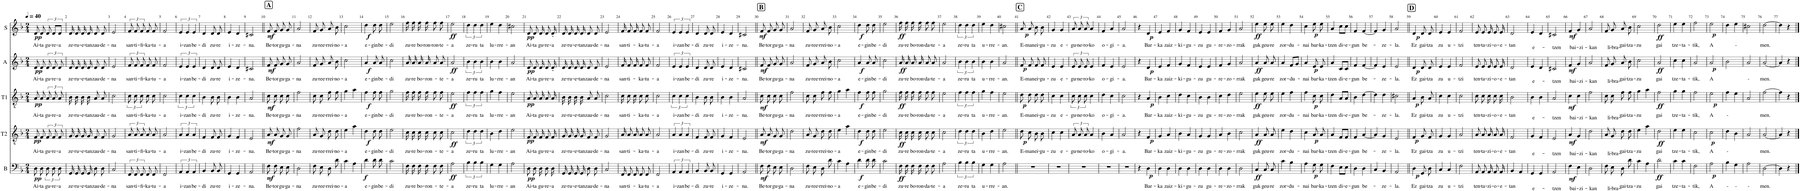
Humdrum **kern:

**kern	**text	**dynam	**kern	**text	**dynam	**kern	**text	**dynam	**kern	**text	**dynam	**kern	**text	**dynam
*part5	*part5	*part5	*part4	*part4	*part4	*part3	*part3	*part3	*part2	*part2	*part2	*part1	*part1	*part1
*staff5	*staff5	*staff5	*staff4	*staff4	*staff4	*staff3	*staff3	*staff3	*staff2	*staff2	*staff2	*staff1	*staff1	*staff1
*I"B	*	*	*I"T2	*	*	*I"T1	*	*	*I"A	*	*	*I"S	*	*
*I'B	*	*	*I'T2	*	*	*I'T2	*	*	*I'A	*	*	*I'S	*	*
*clefF4	*	*	*clefGv2	*	*	*clefGv2	*	*	*clefG2	*	*	*clefG2	*	*
*k[b-]	*	*	*k[b-]	*	*	*k[b-]	*	*	*k[b-]	*	*	*k[b-]	*	*
*M2/4	*	*	*M2/4	*	*	*M2/4	*	*	*M2/4	*	*	*M2/4	*	*
*MM40	*	*	*MM40	*	*	*MM40	*	*	*MM40	*	*	*MM40	*	*
=1	=1	=1	=1	=1	=1	=1	=1	=1	=1	=1	=1	=1	=1	=1
!	!LO:LY:b	!LO:DY:b	!	!LO:LY:b	!LO:DY:b	!	!LO:LY:b	!LO:DY:b	!	!LO:LY:b	!LO:DY:b	!	!LO:LY:b	!LO:DY:b
8D\	Ai-	pp	8F/	Ai-	pp	8A/	Ai-	pp	8d/	Ai-	pp	8d/	Ai-	pp
!	!LO:LY:b	!	!	!LO:LY:b	!	!	!LO:LY:b	!	!	!LO:LY:b	!	!	!LO:LY:b	!
8D\	-ta	.	8F/	-ta	.	8A/	-ta	.	8d/	-ta	.	8d/	-ta	.
!	!LO:LY:b	!	!	!LO:LY:b	!	!	!LO:LY:b	!	!	!LO:LY:b	!	!	!LO:LY:b	!
12D\	gu-	.	12F/	gu-	.	12A/	gu-	.	12d/	gu-	.	12d/	gu-	.
!	!LO:LY:b	!	!	!LO:LY:b	!	!	!LO:LY:b	!	!	!LO:LY:b	!	!	!LO:LY:b	!
12D\	-re-	.	12F/	-re-	.	12A/	-re-	.	12d/	-re-	.	12d/L	-re-	.
!	!LO:LY:b	!	!	!LO:LY:b	!	!	!LO:LY:b	!	!	!LO:LY:b	!	!	!LO:LY:b	!
12D\	-a	.	12F/	-a	.	12A/	-a	.	12d/	-a	.	12d/J	-a	.
=2	=2	=2	=2	=2	=2	=2	=2	=2	=2	=2	=2	=2	=2	=2
!	!LO:LY:b	!	!	!LO:LY:b	!	!	!LO:LY:b	!	!	!LO:LY:b	!	!	!LO:LY:b	!
16GG/	ze-	.	16G/	ze-	.	16B-\	ze-	.	16d/	ze-	.	16d/	ze-	.
!	!LO:LY:b	!	!	!LO:LY:b	!	!	!LO:LY:b	!	!	!LO:LY:b	!	!	!LO:LY:b	!
16GG/	-ru-	.	16G/	-ru-	.	16B-\	-ru-	.	16d/	-ru-	.	16d/	-ru-	.
!	!LO:LY:b	!	!	!LO:LY:b	!	!	!LO:LY:b	!	!	!LO:LY:b	!	!	!LO:LY:b	!
16GG/	-e-	.	16G/	-e-	.	16B-\	-e-	.	16d/	-e-	.	16d/	-e-	.
!	!LO:LY:b	!	!	!LO:LY:b	!	!	!LO:LY:b	!	!	!LO:LY:b	!	!	!LO:LY:b	!
16GG/	-tan	.	16G/	-tan	.	16B-\	-tan	.	16d/	-tan	.	16d/	-tan	.
!	!LO:LY:b	!	!	!LO:LY:b	!	!	!LO:LY:b	!	!	!LO:LY:b	!	!	!LO:LY:b	!
8D\	zau-	.	8F/	zau-	.	8A/	zau-	.	8d/	zau-	.	8d/	zau-	.
!	!LO:LY:b	!	!	!LO:LY:b	!	!	!LO:LY:b	!	!	!LO:LY:b	!	!	!LO:LY:b	!
8D\	-de-	.	8F/	-de-	.	8A/	-de-	.	8d/	-de-	.	8d/	-de-	.
=3	=3	=3	=3	=3	=3	=3	=3	=3	=3	=3	=3	=3	=3	=3
!	!LO:LY:b	!	!	!LO:LY:b	!	!	!LO:LY:b	!	!	!LO:LY:b	!	!	!LO:LY:b	!
2C/	-na	.	2G/	-na	.	2c\	-na	.	2e/	-na	.	2e/	-na	.
=4	=4	=4	=4	=4	=4	=4	=4	=4	=4	=4	=4	=4	=4	=4
!	!LO:LY:b	!	!	!LO:LY:b	!	!	!LO:LY:b	!	!	!LO:LY:b	!	!	!LO:LY:b	!
12FF/	san-	.	12A/	san-	.	12c\	san-	.	12f/	san-	.	12f/	san-	.
!	!LO:LY:b	!	!	!LO:LY:b	!	!	!LO:LY:b	!	!	!LO:LY:b	!	!	!LO:LY:b	!
12FF/	-ti-	.	12A/	-ti-	.	12c\	-ti-	.	12f/	-ti-	.	12f/	-ti-	.
!	!LO:LY:b	!	!	!LO:LY:b	!	!	!LO:LY:b	!	!	!LO:LY:b	!	!	!LO:LY:b	!
12FF/	-fi-	.	12A/	-fi-	.	12c\	-fi-	.	12f/	-fi-	.	12f/	-fi-	.
!	!LO:LY:b	!	!	!LO:LY:b	!	!	!LO:LY:b	!	!	!LO:LY:b	!	!	!LO:LY:b	!
8FF/	-ka-	.	8A/	-ka-	.	8c\	-ka-	.	8f/	-ka-	.	8f/	-ka-	.
!	!LO:LY:b	!	!	!LO:LY:b	!	!	!LO:LY:b	!	!	!LO:LY:b	!	!	!LO:LY:b	!
8FF/	-tu-	.	8A/	-tu-	.	8c\	-tu-	.	8f/	-tu-	.	8f/	-tu-	.
=5	=5	=5	=5	=5	=5	=5	=5	=5	=5	=5	=5	=5	=5	=5
!	!LO:LY:b	!	!	!LO:LY:b	!	!	!LO:LY:b	!	!	!LO:LY:b	!	!	!LO:LY:b	!
2FF/	-a	.	2A/	-a	.	2c\	-a	.	2f/	-a	.	2f/	-a	.
=6	=6	=6	=6	=6	=6	=6	=6	=6	=6	=6	=6	=6	=6	=6
!	!LO:LY:b	!	!	!LO:LY:b	!	!	!LO:LY:b	!	!	!LO:LY:b	!	!	!LO:LY:b	!
6AA/	i-	.	6A/	i-	.	6c\	i-	.	6e/	i-	.	6e/	i-	.
!	!LO:LY:b	!	!	!LO:LY:b	!	!	!LO:LY:b	!	!	!LO:LY:b	!	!	!LO:LY:b	!
6AA/	-zan	.	6A/	-zan	.	6c\	-zan	.	6e/	-zan	.	6e/	-zan	.
!	!LO:LY:b	!	!	!LO:LY:b	!	!	!LO:LY:b	!	!	!LO:LY:b	!	!	!LO:LY:b	!
6AA/	be-	.	6A/	be-	.	6c\	be-	.	6e/	be-	.	6e/	be-	.
=7	=7	=7	=7	=7	=7	=7	=7	=7	=7	=7	=7	=7	=7	=7
!	!LO:LY:b	!	!	!LO:LY:b	!	!	!LO:LY:b	!	!	!LO:LY:b	!	!	!LO:LY:b	!
4BB-/	-di	.	4F/	-di	.	4B-\	-di	.	4d/	-di	.	4d/	-di	.
!	!LO:LY:b	!	!	!LO:LY:b	!	!	!LO:LY:b	!	!	!LO:LY:b	!	!	!LO:LY:b	!
8BB-/	zu-	.	8F/	zu-	.	8B-\	zu-	.	8d/	zu-	.	8d/	zu-	.
!	!LO:LY:b	!	!	!LO:LY:b	!	!	!LO:LY:b	!	!	!LO:LY:b	!	!	!LO:LY:b	!
8BB-/	-re	.	8F/	-re	.	8B-\	-re	.	8d/	-re	.	8d/	-re	.
=8	=8	=8	=8	=8	=8	=8	=8	=8	=8	=8	=8	=8	=8	=8
!	!LO:LY:b	!	!	!LO:LY:b	!	!	!LO:LY:b	!	!	!LO:LY:b	!	!	!LO:LY:b	!
4GG/	i-	.	4G/	i-	.	4B-\	i-	.	4e/	i-	.	4e/	i-	.
!	!LO:LY:b	!	!	!LO:LY:b	!	!	!LO:LY:b	!	!	!LO:LY:b	!	!	!LO:LY:b	!
4GG/	-ze-	.	4F/	-ze-	.	4B-\	-ze-	.	4d/	-ze-	.	4d/	-ze-	.
=9	=9	=9	=9	=9	=9	=9	=9	=9	=9	=9	=9	=9	=9	=9
!	!LO:LY:b	!	!	!LO:LY:b	!	!	!LO:LY:b	!	!	!LO:LY:b	!	!	!LO:LY:b	!
2AA/	-na.	.	2E/	-na.	.	2A/	-na.	.	2c#X/	-na.	.	2c#X/	-na.	.
!!LO:REH:place=s1:a:B:cj:fs=14:t=A
=10||	=10||	=10||	=10||	=10||	=10||	=10||	=10||	=10||	=10||	=10||	=10||	=10||	=10||	=10||
!	!LO:LY:b	!LO:DY:b	!	!LO:LY:b	!LO:DY:b	!	!LO:LY:b	!LO:DY:b	!	!LO:LY:b	!LO:DY:b	!	!LO:LY:b	!LO:DY:b
8F\	Be-	mf	8A/	Be-	mf	8c\	Be-	mf	8f/	Be-	mf	8f/	Be-	mf
!	!LO:LY:b	!	!	!LO:LY:b	!	!	!LO:LY:b	!	!	!LO:LY:b	!	!	!LO:LY:b	!
8F\	-tor	.	8A/	-tor	.	8c\	-tor	.	8f/	-tor	.	8f/	-tor	.
!	!LO:LY:b	!	!	!LO:LY:b	!	!	!LO:LY:b	!	!	!LO:LY:b	!	!	!LO:LY:b	!
8E\	gu-	.	8G/	gu-	.	8c\	gu-	.	8g/	gu-	.	8g/	gu-	.
!	!LO:LY:b	!	!	!LO:LY:b	!	!	!LO:LY:b	!	!	!LO:LY:b	!	!	!LO:LY:b	!
8E\	-ga-	.	8G/	-ga-	.	8c\	-ga-	.	8g/	-ga-	.	8g/	-ga-	.
=11	=11	=11	=11	=11	=11	=11	=11	=11	=11	=11	=11	=11	=11	=11
!	!LO:LY:b	!	!	!LO:LY:b	!	!	!LO:LY:b	!	!	!LO:LY:b	!	!	!LO:LY:b	!
2D\	-na	.	2f\	-na	.	2f\	-na	.	2a/	-na	.	2a/	-na	.
=12	=12	=12	=12	=12	=12	=12	=12	=12	=12	=12	=12	=12	=12	=12
!	!LO:LY:b	!	!	!LO:LY:b	!	!	!LO:LY:b	!	!	!LO:LY:b	!	!	!LO:LY:b	!
8F\	zu-	.	8A/	zu-	.	8c\	zu-	.	8f/	zu-	.	8f/	zu-	.
!	!LO:LY:b	!	!	!LO:LY:b	!	!	!LO:LY:b	!	!	!LO:LY:b	!	!	!LO:LY:b	!
8E\	-ree-	.	8G/	-ree-	.	8c\	-ree-	.	8g/	-ree-	.	8g/	-ree-	.
!	!LO:LY:b	!	!	!LO:LY:b	!	!	!LO:LY:b	!	!	!LO:LY:b	!	!	!LO:LY:b	!
8D\	-rrei-	.	8d\	-rrei-	.	8f\	-rrei-	.	8a/	-rrei-	.	8a/	-rrei-	.
!	!LO:LY:b	!	!	!LO:LY:b	!	!	!LO:LY:b	!	!	!LO:LY:b	!	!	!LO:LY:b	!
8d\	-no-	.	8d\	-no-	.	8f\	-no-	.	8b-\	-no-	.	8b-\	-no-	.
=13	=13	=13	=13	=13	=13	=13	=13	=13	=13	=13	=13	=13	=13	=13
!	!LO:LY:b	!	!	!LO:LY:b	!	!	!LO:LY:b	!	!	!LO:LY:b	!	!	!LO:LY:b	!
4c\	-a	.	4e\	-a	.	4g\	-a	.	2cc\	-a	.	2cc\	-a	.
4A\	.	.	4a\	.	.	4a\	.	.	.	.	.	.	.	.
=14	=14	=14	=14	=14	=14	=14	=14	=14	=14	=14	=14	=14	=14	=14
!	!LO:LY:b	!LO:DY:b	!	!LO:LY:b	!LO:DY:b	!	!LO:LY:b	!LO:DY:b	!	!LO:LY:b	!LO:DY:b	!	!LO:LY:b	!LO:DY:b
4d\	e-	f	4d\	e-	f	4f\	e-	f	4a/	e-	f	4dd\	e-	f
!	!LO:LY:b	!	!	!LO:LY:b	!	!	!LO:LY:b	!	!	!LO:LY:b	!	!	!LO:LY:b	!
8d\	-gin	.	8d\	-gin	.	8f\	-gin	.	8a/	-gin	.	8dd\	-gin	.
!	!LO:LY:b	!	!	!LO:LY:b	!	!	!LO:LY:b	!	!	!LO:LY:b	!	!	!LO:LY:b	!
8d\	be-	.	8d\	be-	.	8f\	be-	.	8a/	be-	.	8dd\	be-	.
=15	=15	=15	=15	=15	=15	=15	=15	=15	=15	=15	=15	=15	=15	=15
!	!LO:LY:b	!	!	!LO:LY:b	!	!	!LO:LY:b	!	!	!LO:LY:b	!	!	!LO:LY:b	!
2c\	-di	.	2e\	-di	.	2g\	-di	.	2cc\	-di	.	2ee\	-di	.
=16	=16	=16	=16	=16	=16	=16	=16	=16	=16	=16	=16	=16	=16	=16
!	!LO:LY:b	!	!	!LO:LY:b	!	!	!LO:LY:b	!	!	!LO:LY:b	!	!	!LO:LY:b	!
16F\	zu-	.	16c\	zu-	.	16f\	zu-	.	16a/	zu-	.	16ff\	zu-	.
!	!LO:LY:b	!	!	!LO:LY:b	!	!	!LO:LY:b	!	!	!LO:LY:b	!	!	!LO:LY:b	!
16F\	-re	.	16c\	-re	.	16f\	-re	.	16a/	-re	.	16ff\	-re	.
!	!LO:LY:b	!	!	!LO:LY:b	!	!	!LO:LY:b	!	!	!LO:LY:b	!	!	!LO:LY:b	!
16F\	bo-	.	16c\	bo-	.	16f\	bo-	.	16a/	bo-	.	16ff\	bo-	.
!	!LO:LY:b	!	!	!LO:LY:b	!	!	!LO:LY:b	!	!	!LO:LY:b	!	!	!LO:LY:b	!
16F\	-ron-	.	16c\	-ron-	.	16f\	-ron-	.	16a/	-ron-	.	16ff\	-ron-	.
!	!	!	!	!	!	!	!	!	!	!	!	!	!LO:LY:b	!
8F\	.	.	8c\	.	.	8f\	.	.	8a/	.	.	8ff\	-ron-	.
!	!LO:LY:b	!	!	!LO:LY:b	!	!	!LO:LY:b	!	!	!LO:LY:b	!	!	!LO:LY:b	!
8F\	-te-	.	8c\	-te-	.	8f\	-te-	.	8a/	-te-	.	8ff\	-te-	.
=17	=17	=17	=17	=17	=17	=17	=17	=17	=17	=17	=17	=17	=17	=17
!	!LO:LY:b	!LO:DY:b	!	!LO:LY:b	!LO:DY:b	!	!LO:LY:b	!LO:DY:b	!	!LO:LY:b	!LO:DY:b	!	!LO:LY:b	!LO:DY:b
2A\	-a	ff	2c\	-a	ff	2e\	-a	ff	2a/	-a	ff	2ee\	-a	ff
=18	=18	=18	=18	=18	=18	=18	=18	=18	=18	=18	=18	=18	=18	=18
!	!LO:LY:b	!	!	!LO:LY:b	!	!	!LO:LY:b	!	!	!LO:LY:b	!	!	!LO:LY:b	!
6B-\	ze-	.	6d\	ze-	.	6f\	ze-	.	6b-\	ze-	.	6dd\	ze-	.
!	!LO:LY:b	!	!	!LO:LY:b	!	!	!LO:LY:b	!	!	!LO:LY:b	!	!	!LO:LY:b	!
6B-\	-ru	.	6d\	-ru	.	6f\	-ru	.	6b-\	-ru	.	6dd\	-ru	.
!	!LO:LY:b	!	!	!LO:LY:b	!	!	!LO:LY:b	!	!	!LO:LY:b	!	!	!LO:LY:b	!
6B-\	ta	.	6d\	ta	.	6f\	ta	.	6b-\	ta	.	6dd\	ta	.
=19	=19	=19	=19	=19	=19	=19	=19	=19	=19	=19	=19	=19	=19	=19
!	!LO:LY:b	!	!	!LO:LY:b	!	!	!LO:LY:b	!	!	!LO:LY:b	!	!	!LO:LY:b	!
4G\	lu-	.	4B-\	lu-	.	4g\	lu-	.	4b-\	lu-	.	4ee\	lu-	.
!	!LO:LY:b	!	!	!LO:LY:b	!	!	!LO:LY:b	!	!	!LO:LY:b	!	!	!LO:LY:b	!
4G\	-rre-	.	4d\	-rre-	.	4f\	-rre-	.	4b-\	-rre-	.	4dd\	-rre-	.
=20	=20	=20	=20	=20	=20	=20	=20	=20	=20	=20	=20	=20	=20	=20
!	!LO:LY:b	!	!	!LO:LY:b	!	!	!LO:LY:b	!	!	!LO:LY:b	!	!	!LO:LY:b	!
2A\	-an	.	2e\	-an	.	2e\	-an	.	2a/	-an	.	2cc#X\	-an	.
=21	=21	=21	=21	=21	=21	=21	=21	=21	=21	=21	=21	=21	=21	=21
!	!LO:LY:b	!LO:DY:b	!	!LO:LY:b	!LO:DY:b	!	!LO:LY:b	!LO:DY:b	!	!LO:LY:b	!LO:DY:b	!	!LO:LY:b	!LO:DY:b
8D\	Ai-	pp	8F/	Ai-	pp	8A/	Ai-	pp	8d/	Ai-	pp	8d/	Ai-	pp
!	!LO:LY:b	!	!	!LO:LY:b	!	!	!LO:LY:b	!	!	!LO:LY:b	!	!	!LO:LY:b	!
8D\	-ta	.	8F/	-ta	.	8A/	-ta	.	8d/	-ta	.	8d/	-ta	.
!	!LO:LY:b	!	!	!LO:LY:b	!	!	!LO:LY:b	!	!	!LO:LY:b	!	!	!LO:LY:b	!
16D\	gu-	.	16F/	gu-	.	16A/	gu-	.	16d/	gu-	.	16d/	gu-	.
!	!LO:LY:b	!	!	!LO:LY:b	!	!	!LO:LY:b	!	!	!LO:LY:b	!	!	!LO:LY:b	!
8D\	-re-	.	8F/	-re-	.	8A/	-re-	.	8d/	-re-	.	8d/	-re-	.
!	!LO:LY:b	!	!	!LO:LY:b	!	!	!LO:LY:b	!	!	!LO:LY:b	!	!	!LO:LY:b	!
16D\	-a	.	16F/	-a	.	16A/	-a	.	16d'/	-a	.	16d'/	-a	.
=22	=22	=22	=22	=22	=22	=22	=22	=22	=22	=22	=22	=22	=22	=22
!	!LO:LY:b	!	!	!LO:LY:b	!	!	!LO:LY:b	!	!	!LO:LY:b	!	!	!LO:LY:b	!
16GG/	ze-	.	16G/	ze-	.	16B-\	ze-	.	16d/	ze-	.	16d/	ze-	.
!	!LO:LY:b	!	!	!LO:LY:b	!	!	!LO:LY:b	!	!	!LO:LY:b	!	!	!LO:LY:b	!
16GG/	-ru-	.	16G/	-ru-	.	16B-\	-ru-	.	16d/	-ru-	.	16d/	-ru-	.
!	!LO:LY:b	!	!	!LO:LY:b	!	!	!LO:LY:b	!	!	!LO:LY:b	!	!	!LO:LY:b	!
16GG/	-e-	.	16G/	-e-	.	16B-\	-e-	.	16d/	-e-	.	16d/	-e-	.
!	!LO:LY:b	!	!	!LO:LY:b	!	!	!LO:LY:b	!	!	!LO:LY:b	!	!	!LO:LY:b	!
16GG/	-tan	.	16G/	-tan	.	16B-\	-tan	.	16d/	-tan	.	16d/	-tan	.
!	!LO:LY:b	!	!	!LO:LY:b	!	!	!LO:LY:b	!	!	!LO:LY:b	!	!	!LO:LY:b	!
8D\	zau-	.	8F/	zau-	.	8A/	zau-	.	8d/	zau-	.	8d/	zau-	.
!	!LO:LY:b	!	!	!LO:LY:b	!	!	!LO:LY:b	!	!	!LO:LY:b	!	!	!LO:LY:b	!
8D\	-de-	.	8F/	-de-	.	8A/	-de-	.	8d/	-de-	.	8d/	-de-	.
=23	=23	=23	=23	=23	=23	=23	=23	=23	=23	=23	=23	=23	=23	=23
!	!LO:LY:b	!	!	!LO:LY:b	!	!	!LO:LY:b	!	!	!LO:LY:b	!	!	!LO:LY:b	!
2C/	-na	.	2G/	-na	.	2c\	-na	.	2e/	-na	.	2e/	-na	.
=24	=24	=24	=24	=24	=24	=24	=24	=24	=24	=24	=24	=24	=24	=24
!	!LO:LY:b	!	!	!LO:LY:b	!	!	!LO:LY:b	!	!	!LO:LY:b	!	!	!LO:LY:b	!
16FF/	san-	.	16A/	san-	.	16c\	san-	.	16f/	san-	.	16f/	san-	.
!	!LO:LY:b	!	!	!LO:LY:b	!	!	!LO:LY:b	!	!	!LO:LY:b	!	!	!LO:LY:b	!
8FF/	-ti-	.	8A/	-ti-	.	8c\	-ti-	.	8f/	-ti-	.	8f/	-ti-	.
16FF/	.	.	16A/	.	.	16c\	.	.	16f/	.	.	16f/	.	.
!	!LO:LY:b	!	!	!LO:LY:b	!	!	!LO:LY:b	!	!	!LO:LY:b	!	!	!LO:LY:b	!
8FF/	-ka-	.	8A/	-ka-	.	8c\	-ka-	.	8f/	-ka-	.	8f/	-ka-	.
!	!LO:LY:b	!	!	!LO:LY:b	!	!	!LO:LY:b	!	!	!LO:LY:b	!	!	!LO:LY:b	!
8FF/	-tu-	.	8A/	-tu-	.	8c\	-tu-	.	8f/	-tu-	.	8f/	-tu-	.
=25	=25	=25	=25	=25	=25	=25	=25	=25	=25	=25	=25	=25	=25	=25
!	!LO:LY:b	!	!	!LO:LY:b	!	!	!LO:LY:b	!	!	!LO:LY:b	!	!	!LO:LY:b	!
2FF/	-a	.	2A/	-a	.	2c\	-a	.	2f/	-a	.	2f/	-a	.
=26	=26	=26	=26	=26	=26	=26	=26	=26	=26	=26	=26	=26	=26	=26
!	!LO:LY:b	!	!	!LO:LY:b	!	!	!LO:LY:b	!	!	!LO:LY:b	!	!	!LO:LY:b	!
6AA/	i-	.	6A/	i-	.	6c\	i-	.	6e/	i-	.	6e/	i-	.
!	!LO:LY:b	!	!	!LO:LY:b	!	!	!LO:LY:b	!	!	!LO:LY:b	!	!	!LO:LY:b	!
6AA/	-zan	.	6A/	-zan	.	6c\	-zan	.	6e/	-zan	.	6e/	-zan	.
!	!LO:LY:b	!	!	!LO:LY:b	!	!	!LO:LY:b	!	!	!LO:LY:b	!	!	!LO:LY:b	!
6AA/	be-	.	6A/	be-	.	6c\	be-	.	6e/	be-	.	6e/	be-	.
=27	=27	=27	=27	=27	=27	=27	=27	=27	=27	=27	=27	=27	=27	=27
!	!LO:LY:b	!	!	!LO:LY:b	!	!	!LO:LY:b	!	!	!LO:LY:b	!	!	!LO:LY:b	!
4BB-/	-di	.	4F/	-di	.	4B-\	-di	.	4d/	-di	.	4d/	-di	.
!	!LO:LY:b	!	!	!LO:LY:b	!	!	!LO:LY:b	!	!	!LO:LY:b	!	!	!LO:LY:b	!
8BB-/	zu-	.	8F/	zu-	.	8B-\	zu-	.	8d/	zu-	.	8d/	zu-	.
!	!LO:LY:b	!	!	!LO:LY:b	!	!	!LO:LY:b	!	!	!LO:LY:b	!	!	!LO:LY:b	!
8BB-/	-re	.	8F/	-re	.	8B-\	-re	.	8d/	-re	.	8d/	-re	.
=28	=28	=28	=28	=28	=28	=28	=28	=28	=28	=28	=28	=28	=28	=28
!	!LO:LY:b	!	!	!LO:LY:b	!	!	!LO:LY:b	!	!	!LO:LY:b	!	!	!LO:LY:b	!
4GG/	i-	.	4G/	i-	.	4B-\	i-	.	4e/	i-	.	4e/	i-	.
!	!LO:LY:b	!	!	!LO:LY:b	!	!	!LO:LY:b	!	!	!LO:LY:b	!	!	!LO:LY:b	!
4GG/	-ze-	.	4F/	-ze-	.	4B-\	-ze-	.	4d/	-ze-	.	4d/	-ze-	.
=29	=29	=29	=29	=29	=29	=29	=29	=29	=29	=29	=29	=29	=29	=29
!	!LO:LY:b	!	!	!LO:LY:b	!	!	!LO:LY:b	!	!	!LO:LY:b	!	!	!LO:LY:b	!
2AA/	-na.	.	2E/	-na.	.	2A/	-na.	.	2c#X/	-na.	.	2c#X/	-na.	.
!!LO:REH:place=s1:a:B:cj:fs=14:t=B
=30||	=30||	=30||	=30||	=30||	=30||	=30||	=30||	=30||	=30||	=30||	=30||	=30||	=30||	=30||
!	!LO:LY:b	!LO:DY:b	!	!LO:LY:b	!LO:DY:b	!	!LO:LY:b	!LO:DY:b	!	!LO:LY:b	!LO:DY:b	!	!LO:LY:b	!LO:DY:b
8F\	Be-	mf	8A/	Be-	mf	8c\	Be-	mf	8f/	Be-	mf	8f/	Be-	mf
!	!LO:LY:b	!	!	!LO:LY:b	!	!	!LO:LY:b	!	!	!LO:LY:b	!	!	!LO:LY:b	!
8F\	-tor	.	8A/	-tor	.	8c\	-tor	.	8f/	-tor	.	8f/	-tor	.
!	!LO:LY:b	!	!	!LO:LY:b	!	!	!LO:LY:b	!	!	!LO:LY:b	!	!	!LO:LY:b	!
8E\	gu-	.	8G/	gu-	.	8c\	gu-	.	8g/	gu-	.	8g/	gu-	.
!	!LO:LY:b	!	!	!LO:LY:b	!	!	!LO:LY:b	!	!	!LO:LY:b	!	!	!LO:LY:b	!
8E\	-ga-	.	8G/	-ga-	.	8c\	-ga-	.	8g/	-ga-	.	8g/	-ga-	.
=31	=31	=31	=31	=31	=31	=31	=31	=31	=31	=31	=31	=31	=31	=31
!	!LO:LY:b	!	!	!LO:LY:b	!	!	!LO:LY:b	!	!	!LO:LY:b	!	!	!LO:LY:b	!
2D\	-na	.	2d\	-na	.	2f\	-na	.	2a/	-na	.	2a/	-na	.
=32	=32	=32	=32	=32	=32	=32	=32	=32	=32	=32	=32	=32	=32	=32
!	!LO:LY:b	!	!	!LO:LY:b	!	!	!LO:LY:b	!	!	!LO:LY:b	!	!	!LO:LY:b	!
8F\	zu-	.	8A/	zu-	.	8c\	zu-	.	8f/	zu-	.	8f/	zu-	.
!	!LO:LY:b	!	!	!LO:LY:b	!	!	!LO:LY:b	!	!	!LO:LY:b	!	!	!LO:LY:b	!
8E\	-ree-	.	8G/	-ree-	.	8c\	-ree-	.	8g/	-ree-	.	8g/	-ree-	.
!	!LO:LY:b	!	!	!LO:LY:b	!	!	!LO:LY:b	!	!	!LO:LY:b	!	!	!LO:LY:b	!
8D\	-rrei-	.	8d\	-rrei-	.	8f\	-rrei-	.	8a/	-rrei-	.	8a/	-rrei-	.
!	!LO:LY:b	!	!	!LO:LY:b	!	!	!LO:LY:b	!	!	!LO:LY:b	!	!	!LO:LY:b	!
8d\	-no-	.	8d\	-no-	.	8f\	-no-	.	8b-\	-no-	.	8b-\	-no-	.
=33	=33	=33	=33	=33	=33	=33	=33	=33	=33	=33	=33	=33	=33	=33
!	!LO:LY:b	!	!	!LO:LY:b	!	!	!LO:LY:b	!	!	!LO:LY:b	!	!	!LO:LY:b	!
4c\	-a	.	4e\	-a	.	4g\	-a	.	2cc\	-a	.	2cc\	-a	.
4A\	.	.	4a\	.	.	4a\	.	.	.	.	.	.	.	.
=34	=34	=34	=34	=34	=34	=34	=34	=34	=34	=34	=34	=34	=34	=34
!	!LO:LY:b	!LO:DY:b	!	!LO:LY:b	!LO:DY:b	!	!LO:LY:b	!LO:DY:b	!	!LO:LY:b	!LO:DY:b	!	!LO:LY:b	!LO:DY:b
4d\	e-	f	4d\	e-	f	4f\	e-	f	4a/	e-	f	4dd\	e-	f
!	!LO:LY:b	!	!	!LO:LY:b	!	!	!LO:LY:b	!	!	!LO:LY:b	!	!	!LO:LY:b	!
8d\	-gin	.	8d\	-gin	.	8f\	-gin	.	8a/	-gin	.	8dd\	-gin	.
!	!LO:LY:b	!	!	!LO:LY:b	!	!	!LO:LY:b	!	!	!LO:LY:b	!	!	!LO:LY:b	!
8d\	be-	.	8d\	be-	.	8f\	be-	.	8a/	be-	.	8dd\	be-	.
=35	=35	=35	=35	=35	=35	=35	=35	=35	=35	=35	=35	=35	=35	=35
!	!LO:LY:b	!	!	!LO:LY:b	!	!	!LO:LY:b	!	!	!LO:LY:b	!	!	!LO:LY:b	!
2c\	-di	.	2e\	-di	.	2g\	-di	.	2cc\	-di	.	2ee\	-di	.
=36	=36	=36	=36	=36	=36	=36	=36	=36	=36	=36	=36	=36	=36	=36
!	!LO:LY:b	!LO:DY:b	!	!LO:LY:b	!LO:DY:b	!	!LO:LY:b	!LO:DY:b	!	!LO:LY:b	!LO:DY:b	!	!LO:LY:b	!LO:DY:b
16F\	zu-	ff	16c\	zu-	ff	16f\	zu-	ff	16a/	zu-	ff	16ff\	zu-	ff
!	!LO:LY:b	!	!	!LO:LY:b	!	!	!LO:LY:b	!	!	!LO:LY:b	!	!	!LO:LY:b	!
16F\	-re	.	16c\	-re	.	16f\	-re	.	16a/	-re	.	16ff\	-re	.
!	!LO:LY:b	!	!	!LO:LY:b	!	!	!LO:LY:b	!	!	!LO:LY:b	!	!	!LO:LY:b	!
16F\	bo-	.	16c\	bo-	.	16f\	bo-	.	16a/	bo-	.	16ff\	bo-	.
!	!LO:LY:b	!	!	!LO:LY:b	!	!	!LO:LY:b	!	!	!LO:LY:b	!	!	!LO:LY:b	!
16F\	-ron-	.	16c\	-ron-	.	16f\	-ron-	.	16a/	-ron-	.	16ff\	-ron-	.
!	!LO:LY:b	!	!	!LO:LY:b	!	!	!LO:LY:b	!	!	!LO:LY:b	!	!	!LO:LY:b	!
8F\	-da-	.	8c\	-da-	.	8f\	-da-	.	8a/	-da-	.	8ff\	-da-	.
!	!LO:LY:b	!	!	!LO:LY:b	!	!	!LO:LY:b	!	!	!LO:LY:b	!	!	!LO:LY:b	!
8F\	-te-	.	8c\	-te-	.	8f\	-te-	.	8a/	-te-	.	8ff\	-te-	.
=37	=37	=37	=37	=37	=37	=37	=37	=37	=37	=37	=37	=37	=37	=37
!	!LO:LY:b	!	!	!LO:LY:b	!	!	!LO:LY:b	!	!	!LO:LY:b	!	!	!LO:LY:b	!
2A\	-a	.	2c\	-a	.	2e\	-a	.	2a/	-a	.	2ee\	-a	.
=38	=38	=38	=38	=38	=38	=38	=38	=38	=38	=38	=38	=38	=38	=38
!	!LO:LY:b	!	!	!LO:LY:b	!	!	!LO:LY:b	!	!	!LO:LY:b	!	!	!LO:LY:b	!
6B-\	ze-	.	6d\	ze-	.	6f\	ze-	.	6b-\	ze-	.	6dd\	ze-	.
!	!LO:LY:b	!	!	!LO:LY:b	!	!	!LO:LY:b	!	!	!LO:LY:b	!	!	!LO:LY:b	!
6B-\	-ru	.	6d\	-ru	.	6f\	-ru	.	6b-\	-ru	.	6dd\	-ru	.
!	!LO:LY:b	!	!	!LO:LY:b	!	!	!LO:LY:b	!	!	!LO:LY:b	!	!	!LO:LY:b	!
6B-\	ta	.	6d\	ta	.	6f\	ta	.	6b-\	ta	.	6dd\	ta	.
=39	=39	=39	=39	=39	=39	=39	=39	=39	=39	=39	=39	=39	=39	=39
!	!LO:LY:b	!	!	!LO:LY:b	!	!	!LO:LY:b	!	!	!LO:LY:b	!	!	!LO:LY:b	!
4G\	u-	.	4B-\	u-	.	4g\	u-	.	4b-\	u-	.	4ee\	u-	.
!	!LO:LY:b	!	!	!LO:LY:b	!	!	!LO:LY:b	!	!	!LO:LY:b	!	!	!LO:LY:b	!
4G\	-rre-	.	4d\	-rre-	.	4f\	-rre-	.	4b-\	-rre-	.	4dd\	-rre-	.
=40	=40	=40	=40	=40	=40	=40	=40	=40	=40	=40	=40	=40	=40	=40
!	!LO:LY:b	!	!	!LO:LY:b	!	!	!LO:LY:b	!	!	!LO:LY:b	!	!	!LO:LY:b	!
2A\	-an.	.	2e\	-an.	.	2e\	-an.	.	2a/	-an.	.	2cc#X\	-an.	.
!!LO:REH:place=s1:a:B:cj:fs=14:t=C
=41||	=41||	=41||	=41||	=41||	=41||	=41||	=41||	=41||	=41||	=41||	=41||	=41||	=41||	=41||
!	!	!	!	!LO:LY:b	!LO:DY:b	!	!LO:LY:b	!LO:DY:b	!	!LO:LY:b	!LO:DY:b	!	!LO:LY:b	!LO:DY:b
2r	.	.	8d\	E-	p	8d\	E-	p	8f/	E-	p	8a/	E-	p
!	!	!	!	!LO:LY:b	!	!	!LO:LY:b	!	!	!LO:LY:b	!	!	!LO:LY:b	!
.	.	.	8c\	man	.	8d\	man	.	8f/	man	.	8a/	man	.
!	!	!	!	!LO:LY:b	!	!	!LO:LY:b	!	!	!LO:LY:b	!	!	!LO:LY:b	!
.	.	.	8B-\	ei-	.	8d\	ei-	.	8f/	ei-	.	8b-\	ei-	.
!	!	!	!	!LO:LY:b	!	!	!LO:LY:b	!	!	!LO:LY:b	!	!	!LO:LY:b	!
.	.	.	8B-\	-gu-	.	8d\	-gu-	.	8f/	-gu-	.	8b-\	-gu-	.
=42	=42	=42	=42	=42	=42	=42	=42	=42	=42	=42	=42	=42	=42	=42
!	!	!	!	!LO:LY:b	!	!	!LO:LY:b	!	!	!LO:LY:b	!	!	!LO:LY:b	!
2r	.	.	4c\	-zu	.	4c\	-zu	.	4e/	-zu	.	4g/	-zu	.
!	!	!	!	!LO:LY:b	!	!	!LO:LY:b	!	!	!LO:LY:b	!	!	!LO:LY:b	!
.	.	.	4c\	e-	.	4c\	e-	.	4e/	e-	.	4g/	e-	.
=43	=43	=43	=43	=43	=43	=43	=43	=43	=43	=43	=43	=43	=43	=43
!	!	!	!	!LO:LY:b	!	!	!LO:LY:b	!	!	!LO:LY:b	!	!	!LO:LY:b	!
2r	.	.	12A/	-gu-	.	12c\	-gu-	.	12e/	-gu-	.	12a/	-gu-	.
!	!	!	!	!LO:LY:b	!	!	!LO:LY:b	!	!	!LO:LY:b	!	!	!LO:LY:b	!
.	.	.	12A/	-ne-	.	12c\	-ne-	.	12e/	-ne-	.	12a/	-ne-	.
!	!	!	!	!LO:LY:b	!	!	!LO:LY:b	!	!	!LO:LY:b	!	!	!LO:LY:b	!
.	.	.	12A/	-ro-	.	12c\	-ro-	.	12e/	-ro-	.	12a/	-ro-	.
!	!	!	!	!LO:LY:b	!	!	!LO:LY:b	!	!	!LO:LY:b	!	!	!LO:LY:b	!
.	.	.	4A/	-ko	.	4c\	-ko	.	4e/	-ko	.	4a/	-ko	.
=44	=44	=44	=44	=44	=44	=44	=44	=44	=44	=44	=44	=44	=44	=44
!	!	!	!	!LO:LY:b	!	!	!LO:LY:b	!	!	!LO:LY:b	!	!	!LO:LY:b	!
2r	.	.	4B-\	o-	.	4d\	o-	.	4f/	o-	.	4f/	o-	.
!	!	!	!	!LO:LY:b	!	!	!LO:LY:b	!	!	!LO:LY:b	!	!	!LO:LY:b	!
.	.	.	4A/	-gi-	.	4c\	-gi-	.	4e/	-gi-	.	4a/	-gi-	.
=45	=45	=45	=45	=45	=45	=45	=45	=45	=45	=45	=45	=45	=45	=45
!	!	!	!	!LO:LY:b	!	!	!LO:LY:b	!	!	!LO:LY:b	!	!	!LO:LY:b	!
2r	.	.	2A/	-a.	.	2c\	-a.	.	2e/	-a.	.	2a/	-a.	.
=46	=46	=46	=46	=46	=46	=46	=46	=46	=46	=46	=46	=46	=46	=46
4r	.	.	4r	.	.	4r	.	.	4r	.	.	4r	.	.
!	!LO:LY:b	!LO:DY:b	!	!LO:LY:b	!LO:DY:b	!	!LO:LY:b	!LO:DY:b	!	!LO:LY:b	!LO:DY:b	!	!LO:LY:b	!LO:DY:b
4D\	Bar-	p	4F/	Bar-	p	4A/	Bar-	p	4d/	Bar-	p	4d/	Bar-	p
=47	=47	=47	=47	=47	=47	=47	=47	=47	=47	=47	=47	=47	=47	=47
!	!LO:LY:b	!	!	!LO:LY:b	!	!	!LO:LY:b	!	!	!LO:LY:b	!	!	!LO:LY:b	!
4D\	-ka	.	4G/	-ka	.	4B-\	-ka	.	4e/	-ka	.	4e/	-ka	.
!	!LO:LY:b	!	!	!LO:LY:b	!	!	!LO:LY:b	!	!	!LO:LY:b	!	!	!LO:LY:b	!
4D\	zaiz-	.	4A/	zaiz-	.	4c\	zaiz-	.	4f/	zaiz-	.	4f/	zaiz-	.
=48	=48	=48	=48	=48	=48	=48	=48	=48	=48	=48	=48	=48	=48	=48
!	!LO:LY:b	!	!	!LO:LY:b	!	!	!LO:LY:b	!	!	!LO:LY:b	!	!	!LO:LY:b	!
4D\	-ki-	.	4B-\	-ki-	.	4d\	-ki-	.	4g/	-ki-	.	4g/	-ki-	.
!	!LO:LY:b	!	!	!LO:LY:b	!	!	!LO:LY:b	!	!	!LO:LY:b	!	!	!LO:LY:b	!
4D\	-gu-	.	4A/	-gu-	.	4c\	-gu-	.	4f/	-gu-	.	4f/	-gu-	.
=49	=49	=49	=49	=49	=49	=49	=49	=49	=49	=49	=49	=49	=49	=49
!	!LO:LY:b	!	!	!LO:LY:b	!	!	!LO:LY:b	!	!	!LO:LY:b	!	!	!LO:LY:b	!
4D\	-zu	.	4G/	-zu	.	4B-\	-zu	.	4e/	-zu	.	4e/	-zu	.
!	!LO:LY:b	!	!	!LO:LY:b	!	!	!LO:LY:b	!	!	!LO:LY:b	!	!	!LO:LY:b	!
4D\	gu-	.	4G/	gu-	.	4B-\	gu-	.	4e/	gu-	.	4e/	gu-	.
=50	=50	=50	=50	=50	=50	=50	=50	=50	=50	=50	=50	=50	=50	=50
!	!LO:LY:b	!	!	!LO:LY:b	!	!	!LO:LY:b	!	!	!LO:LY:b	!	!	!LO:LY:b	!
4D\	-re-	.	4A/	-re-	.	4c\	-re-	.	4f/	-re-	.	4f/	-re-	.
!	!LO:LY:b	!	!	!LO:LY:b	!	!	!LO:LY:b	!	!	!LO:LY:b	!	!	!LO:LY:b	!
4D\	-zo-	.	4B-\	-zo-	.	4d\	-zo-	.	4g/	-zo-	.	4g/	-zo-	.
=51	=51	=51	=51	=51	=51	=51	=51	=51	=51	=51	=51	=51	=51	=51
!	!LO:LY:b	!	!	!LO:LY:b	!	!	!LO:LY:b	!	!	!LO:LY:b	!	!	!LO:LY:b	!
2D\	-rrak	.	2c\	-rrak	.	2e\	-rrak	.	2a/	-rrak	.	2a/	-rrak	.
=52	=52	=52	=52	=52	=52	=52	=52	=52	=52	=52	=52	=52	=52	=52
!	!LO:LY:b	!LO:DY:b	!	!LO:LY:b	!LO:DY:b	!	!LO:LY:b	!LO:DY:b	!	!LO:LY:b	!LO:DY:b	!	!LO:LY:b	!LO:DY:b
4C/	guk	ff	4A/	guk	ff	4e\	guk	ff	4a/	guk	ff	4ee\	guk	ff
!	!LO:LY:b	!	!	!LO:LY:b	!	!	!LO:LY:b	!	!	!LO:LY:b	!	!	!LO:LY:b	!
8C/	geu-	.	8A/	geu-	.	8e\	geu-	.	8a/	geu-	.	8ee\	geu-	.
!	!LO:LY:b	!	!	!LO:LY:b	!	!	!LO:LY:b	!	!	!LO:LY:b	!	!	!LO:LY:b	!
8C/	-re	.	8A/	-re	.	8e\	-re	.	8a/	-re	.	8ee\	-re	.
=53	=53	=53	=53	=53	=53	=53	=53	=53	=53	=53	=53	=53	=53	=53
!	!LO:LY:b	!	!	!LO:LY:b	!	!	!LO:LY:b	!	!	!LO:LY:b	!	!	!LO:LY:b	!
4c\	zor-	.	4e\	zor-	.	4e\	zor-	.	4a/	zor-	.	4ee\	zor-	.
!	!LO:LY:b	!	!	!LO:LY:b	!	!	!LO:LY:b	!	!	!LO:LY:b	!	!	!LO:LY:b	!
4B-\	-du-	.	4d\	-du-	.	4f\	-du-	.	8f/L	-du-	.	4dd\	-du-	.
.	.	.	.	.	.	.	.	.	8g/J	.	.	.	.	.
=54	=54	=54	=54	=54	=54	=54	=54	=54	=54	=54	=54	=54	=54	=54
!	!LO:LY:b	!	!	!LO:LY:b	!	!	!LO:LY:b	!	!	!LO:LY:b	!	!	!LO:LY:b	!
4A\	-nai	.	4c\	-nai	.	4f\	-nai	.	4a/	-nai	.	4cc\	-nai	.
!	!LO:LY:b	!LO:DY:b	!	!LO:LY:b	!LO:DY:b	!	!LO:LY:b	!LO:DY:b	!	!LO:LY:b	!LO:DY:b	!	!LO:LY:b	!LO:DY:b
8G\	bar-	p	8A/	bar-	p	8c\	bar-	p	8e/	bar-	p	8ee\	bar-	p
!	!LO:LY:b	!	!	!LO:LY:b	!	!	!LO:LY:b	!	!	!LO:LY:b	!	!	!LO:LY:b	!
8G\	-ka-	.	8A/	-ka-	.	8c\	-ka-	.	8e/	-ka-	.	8ee\	-ka-	.
=55	=55	=55	=55	=55	=55	=55	=55	=55	=55	=55	=55	=55	=55	=55
!	!LO:LY:b	!	!	!LO:LY:b	!	!	!LO:LY:b	!	!	!LO:LY:b	!	!	!LO:LY:b	!
4F\	-tzen	.	4A/	-tzen	.	4d\	-tzen	.	4a/	-tzen	.	4a/	-tzen	.
!	!LO:LY:b	!	!	!LO:LY:b	!	!	!LO:LY:b	!	!	!LO:LY:b	!	!	!LO:LY:b	!
8E\L	di-	.	8F/L	di-	.	8A/L	di-	.	8c/L	di-	.	8cc\L	di-	.
!	!LO:LY:b	!	!	!LO:LY:b	!	!	!LO:LY:b	!	!	!LO:LY:b	!	!	!LO:LY:b	!
8E\J	-e-	.	8F/J	-e-	.	8A/J	-e-	.	8c/J	-e-	.	8cc\J	-e-	.
=56	=56	=56	=56	=56	=56	=56	=56	=56	=56	=56	=56	=56	=56	=56
!	!LO:LY:b	!	!	!LO:LY:b	!	!	!LO:LY:b	!	!	!LO:LY:b	!	!	!LO:LY:b	!
4D\	-gun	.	4F/	-gun	.	4B-\	-gun	.	4f/	-gun	.	4f/	-gun	.
!	!LO:LY:b	!	!	!LO:LY:b	!	!	!LO:LY:b	!	!	!LO:LY:b	!	!	!LO:LY:b	!
4D\	be-	.	[4A/	be-	.	[4d\	be-	.	[4f/	be-	.	[4f/	be-	.
=57	=57	=57	=57	=57	=57	=57	=57	=57	=57	=57	=57	=57	=57	=57
4C/	.	.	4A/]	.	.	4d\]	.	.	4f/]	.	.	4f/]	.	.
!	!LO:LY:b	!	!	!LO:LY:b	!	!	!LO:LY:b	!	!	!LO:LY:b	!	!	!LO:LY:b	!
4BB-/	-ze-	.	4G/	-ze-	.	4d\	-ze-	.	4e/	-ze-	.	4g/	-ze-	.
=58	=58	=58	=58	=58	=58	=58	=58	=58	=58	=58	=58	=58	=58	=58
!	!LO:LY:b	!	!	!LO:LY:b	!	!	!LO:LY:b	!	!	!LO:LY:b	!	!	!LO:LY:b	!
2AA/	-la.	.	2E/	-la.	.	2c#X\	-la.	.	2e/	-la.	.	2a/	-la.	.
!!LO:REH:place=s1:a:B:cj:fs=14:t=D
=59||	=59||	=59||	=59||	=59||	=59||	=59||	=59||	=59||	=59||	=59||	=59||	=59||	=59||	=59||
!	!LO:LY:b	!LO:DY:b	!	!LO:LY:b	!LO:DY:b	!	!LO:LY:b	!LO:DY:b	!	!LO:LY:b	!LO:DY:b	!	!LO:LY:b	!LO:DY:b
4D\	Ez	p	4F/	Ez	p	4A/	Ez	p	4d/	Ez	p	4d/	Ez	p
!	!LO:LY:b	!	!	!LO:LY:b	!	!	!LO:LY:b	!	!	!LO:LY:b	!	!	!LO:LY:b	!
8GG/	gai-	.	8G/	gai-	.	8B-\	gai-	.	8d/	gai-	.	8d/	gai-	.
!	!LO:LY:b	!	!	!LO:LY:b	!	!	!LO:LY:b	!	!	!LO:LY:b	!	!	!LO:LY:b	!
8D\	-tza	.	8F/	-tza	.	8A/	-tza	.	8d/	-tza	.	8d/	-tza	.
=60	=60	=60	=60	=60	=60	=60	=60	=60	=60	=60	=60	=60	=60	=60
!	!LO:LY:b	!	!	!LO:LY:b	!	!	!LO:LY:b	!	!	!LO:LY:b	!	!	!LO:LY:b	!
4C/	zu	.	4G/	zu	.	4c\	zu	.	4e/	zu	.	4e/	zu	.
!	!LO:LY:b	!	!	!LO:LY:b	!	!	!LO:LY:b	!	!	!LO:LY:b	!	!	!LO:LY:b	!
4C/	u-	.	4G/	u-	.	4c\	u-	.	4e/	u-	.	4e/	u-	.
=61	=61	=61	=61	=61	=61	=61	=61	=61	=61	=61	=61	=61	=61	=61
!	!LO:LY:b	!	!	!LO:LY:b	!	!	!LO:LY:b	!	!	!LO:LY:b	!	!	!LO:LY:b	!
2F\	-tzi	.	2A/	-tzi	.	2c\	-tzi	.	2f/	-tzi	.	2f/	-tzi	.
=62	=62	=62	=62	=62	=62	=62	=62	=62	=62	=62	=62	=62	=62	=62
!	!LO:LY:b	!	!	!LO:LY:b	!	!	!LO:LY:b	!	!	!LO:LY:b	!	!	!LO:LY:b	!
8AA/	ten-	.	8A/	ten-	.	8c\	ten-	.	8e/	ten-	.	8e/	ten-	.
!	!LO:LY:b	!	!	!LO:LY:b	!	!	!LO:LY:b	!	!	!LO:LY:b	!	!	!LO:LY:b	!
8AA/	-ta-	.	8A/	-ta-	.	8c\	-ta-	.	8e/	-ta-	.	8e/	-ta-	.
!	!LO:LY:b	!	!	!LO:LY:b	!	!	!LO:LY:b	!	!	!LO:LY:b	!	!	!LO:LY:b	!
16AA/	-zi-	.	16A/	-zi-	.	16c\	-zi-	.	16e/	-zi-	.	16e/	-zi-	.
!	!LO:LY:b	!	!	!LO:LY:b	!	!	!LO:LY:b	!	!	!LO:LY:b	!	!	!LO:LY:b	!
8AA/	-o-	.	8A/	-o-	.	8c\	-o-	.	8e/	-o-	.	8e/	-o-	.
!	!LO:LY:b	!	!	!LO:LY:b	!	!	!LO:LY:b	!	!	!LO:LY:b	!	!	!LO:LY:b	!
16AA/	-e-	.	16A/	-e-	.	16c\	-e-	.	16e/	-e-	.	16e/	-e-	.
=63	=63	=63	=63	=63	=63	=63	=63	=63	=63	=63	=63	=63	=63	=63
!	!LO:LY:b	!	!	!LO:LY:b	!	!	!LO:LY:b	!	!	!LO:LY:b	!	!	!LO:LY:b	!
4BB-/	-tan	.	2F/	-tan	.	2B-\	-tan	.	2d/	-tan	.	2d/	-tan	.
4AA/	.	.	.	.	.	.	.	.	.	.	.	.	.	.
=64	=64	=64	=64	=64	=64	=64	=64	=64	=64	=64	=64	=64	=64	=64
!	!LO:LY:b	!	!	!LO:LY:b	!	!	!LO:LY:b	!	!	!LO:LY:b	!	!	!LO:LY:b	!
4GG/	e-	.	4G/	e-	.	4B-\	e-	.	4e/	e-	.	4e/	e-	.
4GG/	.	.	4F/	.	.	4B-\	.	.	4d/	.	.	4d/	.	.
=65	=65	=65	=65	=65	=65	=65	=65	=65	=65	=65	=65	=65	=65	=65
!	!LO:LY:b	!	!	!LO:LY:b	!	!	!LO:LY:b	!	!	!LO:LY:b	!	!	!LO:LY:b	!
2AA/	-tzen	.	2E/	-tzen	.	2A/	-tzen	.	2c#X/	-tzen	.	2c#X/	-tzen	.
=66	=66	=66	=66	=66	=66	=66	=66	=66	=66	=66	=66	=66	=66	=66
!	!LO:LY:b	!LO:DY:b	!	!LO:LY:b	!LO:DY:b	!	!LO:LY:b	!LO:DY:b	!	!LO:LY:b	!LO:DY:b	!	!LO:LY:b	!LO:DY:b
4F\	bai-	mf	4A/	bai-	mf	4c\	bai-	mf	4f/	bai-	mf	4f/	bai-	mf
!	!LO:LY:b	!	!	!LO:LY:b	!	!	!LO:LY:b	!	!	!LO:LY:b	!	!	!LO:LY:b	!
4E\	-zi-	.	4G/	-zi-	.	4c\	-zi-	.	4g/	-zi-	.	4g/	-zi-	.
=67	=67	=67	=67	=67	=67	=67	=67	=67	=67	=67	=67	=67	=67	=67
!	!LO:LY:b	!	!	!LO:LY:b	!	!	!LO:LY:b	!	!	!LO:LY:b	!	!	!LO:LY:b	!
2D\	-kan	.	2d\	-kan	.	2f\	-kan	.	2a/	-kan	.	2a/	-kan	.
=68	=68	=68	=68	=68	=68	=68	=68	=68	=68	=68	=68	=68	=68	=68
!	!LO:LY:b	!	!	!LO:LY:b	!	!	!LO:LY:b	!	!	!LO:LY:b	!	!	!LO:LY:b	!
8F\	li-	.	8A/	li-	.	8c\	li-	.	8f/	li-	.	8f/	li-	.
!	!LO:LY:b	!	!	!LO:LY:b	!	!	!LO:LY:b	!	!	!LO:LY:b	!	!	!LO:LY:b	!
8E\	-bra-	.	8G/	-bra-	.	8c\	-bra-	.	8g/	-bra-	.	8g/	-bra-	.
!	!LO:LY:b	!	!	!LO:LY:b	!	!	!LO:LY:b	!	!	!LO:LY:b	!	!	!LO:LY:b	!
8D\	-gai-	.	8d\	-gai-	.	8f\	-gai-	.	8a/	-gai-	.	8a/	-gai-	.
!	!LO:LY:b	!	!	!LO:LY:b	!	!	!LO:LY:b	!	!	!LO:LY:b	!	!	!LO:LY:b	!
8d\	-tza-	.	8d\	-tza-	.	8f\	-tza-	.	8b-\	-tza-	.	8b-\	-tza-	.
=69	=69	=69	=69	=69	=69	=69	=69	=69	=69	=69	=69	=69	=69	=69
!	!LO:LY:b	!	!	!LO:LY:b	!	!	!LO:LY:b	!	!	!LO:LY:b	!	!	!LO:LY:b	!
4c\	-zu	.	4e\	-zu	.	4g\	-zu	.	2cc\	-zu	.	2cc\	-zu	.
4A\	.	.	4a\	.	.	4a\	.	.	.	.	.	.	.	.
=70	=70	=70	=70	=70	=70	=70	=70	=70	=70	=70	=70	=70	=70	=70
!	!LO:LY:b	!LO:DY:b	!	!LO:LY:b	!LO:DY:b	!	!LO:LY:b	!LO:DY:b	!	!LO:LY:b	!LO:DY:b	!	!LO:LY:b	!LO:DY:b
2d\	gai	ff	2d\	gai	ff	2f\	gai	ff	2a/	gai	ff	2dd\	gai	ff
=71	=71	=71	=71	=71	=71	=71	=71	=71	=71	=71	=71	=71	=71	=71
!	!LO:LY:b	!	!	!LO:LY:b	!	!	!LO:LY:b	!	!	!LO:LY:b	!	!	!LO:LY:b	!
4c\	tze-	.	4e\	tze-	.	4g\	tze-	.	4cc\	tze-	.	4ee\	tze-	.
!	!LO:LY:b	!	!	!LO:LY:b	!	!	!LO:LY:b	!	!	!LO:LY:b	!	!	!LO:LY:b	!
4c\	-ta-	.	4e\	-ta-	.	4g\	-ta-	.	4cc\	-ta-	.	4ee\	-ta-	.
=72	=72	=72	=72	=72	=72	=72	=72	=72	=72	=72	=72	=72	=72	=72
!	!LO:LY:b	!	!	!LO:LY:b	!	!	!LO:LY:b	!	!	!LO:LY:b	!	!	!LO:LY:b	!
2F\	-tik,	.	2c\	-tik,	.	2f\	-tik,	.	2a/	-tik,	.	2ff\	-tik,	.
=73	=73	=73	=73	=73	=73	=73	=73	=73	=73	=73	=73	=73	=73	=73
!	!LO:LY:b	!LO:DY:b	!	!LO:LY:b	!LO:DY:b	!	!LO:LY:b	!LO:DY:b	!	!LO:LY:b	!LO:DY:b	!	!LO:LY:b	!LO:DY:b
2A\	A	p	2c\	A	p	2e\	A	p	2a/	A	p	2ee\	A	p
=74	=74	=74	=74	=74	=74	=74	=74	=74	=74	=74	=74	=74	=74	=74
!	!LO:LY:b	!	!	!LO:LY:b	!	!	!LO:LY:b	!	!	!	!	!	!	!
4B-\	-	.	4d\	-	.	4f\	-	.	2b-\	.	.	4dd\	.	.
!	!LO:LY:b	!	!	!	!	!	!	!	!	!	!	!	!LO:LY:b	!
4G\	-	.	4B-\	.	.	4e\	.	.	.	.	.	4ee\	-	.
=75	=75	=75	=75	=75	=75	=75	=75	=75	=75	=75	=75	=75	=75	=75
!	!LO:LY:b	!	!	!	!	!	!	!	!	!LO:LY:b	!	!	!	!
2A\	-	.	2A/	.	.	2A/	.	.	2a/	-	.	2cc#X\	.	.
=76	=76	=76	=76	=76	=76	=76	=76	=76	=76	=76	=76	=76	=76	=76
!	!LO:LY:b	!	!	!LO:LY:b	!	!	!LO:LY:b	!	!	!LO:LY:b	!	!	!LO:LY:b	!
[2D\	men.	.	[2A/	men.	.	[2f\	men.	.	[2a/	men.	.	[2dd\	men.	.
=77	=77	=77	=77	=77	=77	=77	=77	=77	=77	=77	=77	=77	=77	=77
4D\]	.	.	4A/]	.	.	4f\]	.	.	4a/]	.	.	4dd\]	.	.
4r	.	.	4r	.	.	4r	.	.	4r	.	.	4r	.	.
==	==	==	==	==	==	==	==	==	==	==	==	==	==	==
*-	*-	*-	*-	*-	*-	*-	*-	*-	*-	*-	*-	*-	*-	*-
